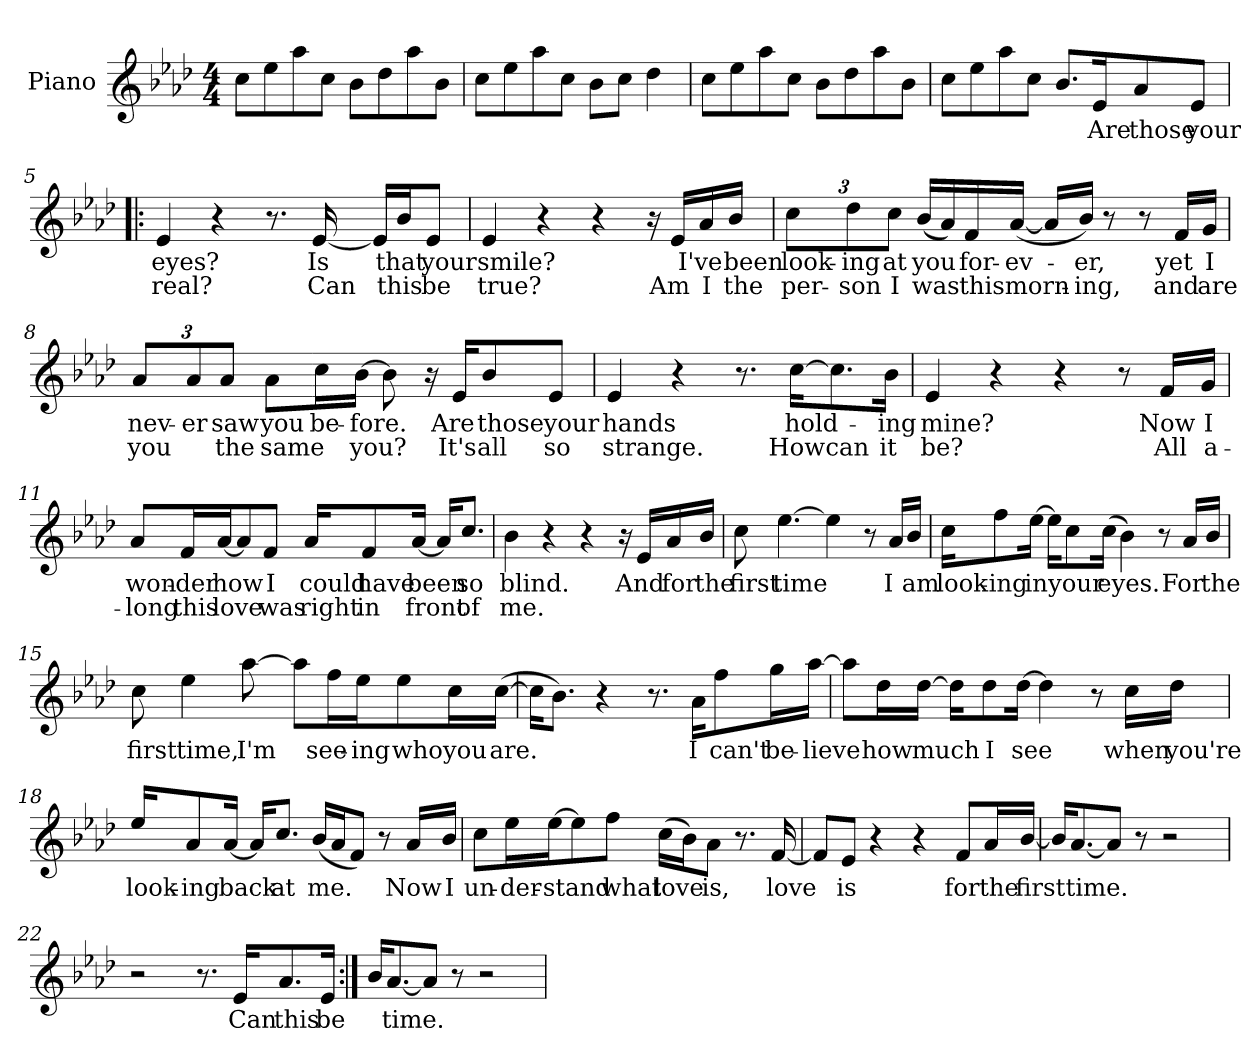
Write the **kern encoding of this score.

**kern	**text	**text
*part1	*part1	*part1
*staff1	*staff1	*staff1
*I"Piano	*	*
*I'Pno.	*	*
*clefG2	*	*
*k[b-e-a-d-]	*	*
*A-:	*	*
*M4/4	*	*
=1	=1	=1
8cc\L	.	.
8ee-\	.	.
8aa-\	.	.
8cc\J	.	.
8b-\L	.	.
8dd-\	.	.
8aa-\	.	.
8b-\J	.	.
=2	=2	=2
8cc\L	.	.
8ee-\	.	.
8aa-\	.	.
8cc\J	.	.
8b-\L	.	.
8cc\J	.	.
4dd-\	.	.
=3	=3	=3
8cc\L	.	.
8ee-\	.	.
8aa-\	.	.
8cc\J	.	.
8b-\L	.	.
8dd-\	.	.
8aa-\	.	.
8b-\J	.	.
!!LO:LB:g=z
=4	=4	=4
8cc\L	.	.
8ee-\	.	.
8aa-\	.	.
8cc\J	.	.
8.b-/L	.	.
16e-/K	Are	.
8a-/	those	.
8e-/J	your	.
=5!|:	=5!|:	=5!|:
4e-/	eyes?	real?
4r	.	.
8.r	.	.
[16e-/	Is	Can
16e-/LL]	.	.
16b-/J	that	this
8e-/J	your	be
=6	=6	=6
4e-/	smile?	true?
4r	.	.
4r	.	.
16r	.	.
16e-/LL	.	Am
16a-/	I've	I
16b-/JJ	been	the
!!LO:LB:g=z
=7	=7	=7
*Xbrackettup	*	*
12cc\L	look-	-per-
12dd-\	-ing	-son
12cc\J	at	I
(16b-/LL	you	was
16a-/)	.	.
16f/	for-	this
([16a-/JJ	-ev-	morn-
16a-/LL]	.	.
16b-/JJ)	-er,	-ing,
8r	.	.
8r	.	.
16f/LL	yet	and
16g/JJ	I	are
=8	=8	=8
12a-/L	nev-	you
12a-/	-er	.
12a-/J	saw	the
8a-\L	you	same
16cc\L	be-	.
[16b-\JJ	-fore.	you?
8b-\]	.	.
16r	.	.
16e-/KL	Are	It's
8b-/	those	all
8e-/J	your	so
!!LO:LB:g=z
=9	=9	=9
4e-/	hands	strange.
4r	.	.
8.r	.	.
[16cc\KL	hold-	How
8.cc\]	.	can
16b-\Jk	-ing	it
=10	=10	=10
4e-/	mine?	be?
4r	.	.
4r	.	.
8r	.	.
16f/LL	Now	All
16g/JJ	I	a-
=11	=11	=11
8a-/L	won-	-long
16f/L	-der	this
[16a-/J	how	love
8a-/]	.	.
8f/J	I	was
16a-/KL	could	right
8f/	have	in
[16a-/Jk	been	front
16a-/KL]	.	.
8.cc/J	so	of
!!LO:LB:g=z
=12	=12	=12
4b-\	blind.	me.
4r	.	.
4r	.	.
16r	.	.
16e-/LL	And	.
16a-/	for	.
16b-/JJ	the	.
=13	=13	=13
8cc\	first	.
[4.ee-\	time	.
4ee-\]	.	.
8r	.	.
16a-/LL	I	.
16b-/JJ	am	.
=14	=14	=14
16cc\KL	look-	.
8ff\	-ing	.
[16ee-\Jk	in	.
16ee-\KL]	.	.
8cc\	your	.
(16cc\Jk	eyes.	.
4b-\)	.	.
8r	.	.
16a-/LL	For	.
16b-/JJ	the	.
!!LO:LB:g=z
=15	=15	=15
8cc\	first	.
4ee-\	time,	.
[8aa-\	I'm	.
8aa-\L]	.	.
16ff\L	see-	.
16ee-\J	-ing	.
8ee-\	who	.
16cc\L	you	.
([16cc\JJ	are.	.
=16	=16	=16
16cc\KL]	.	.
8.b-\J)	.	.
4r	.	.
8.r	.	.
16a-\KL	I	.
8ff\	can't	.
16gg\L	be-	.
[16aa-\JJ	-lieve	.
!!LO:LB:g=z
=17	=17	=17
8aa-\L]	.	.
16dd-\L	how	.
[16dd-\JJ	much	.
16dd-\KL]	.	.
8dd-\	I	.
[16dd-\Jk	see	.
4dd-\]	.	.
8r	.	.
16cc\LL	when	.
16dd-\JJ	you're	.
=18	=18	=18
16ee-/KL	look-	.
8a-/	-ing	.
[16a-/Jk	back	.
16a-/KL]	.	.
8.cc/J	at	.
(16b-/LL	me.	.
16a-/J	.	.
8f/J)	.	.
8r	.	.
16a-/LL	Now	.
16b-/JJ	I	.
!!LO:LB:g=z
=19	=19	=19
8cc\L	un-	.
16ee-\L	-der-	.
[16ee-\J	-stand	.
8ee-\]	.	.
8ff\J	what	.
(16cc\LL	love	.
16b-\J)	.	.
8a-\J	is,	.
8.r	.	.
[16f/	love	.
=20	=20	=20
8f/L]	.	.
8e-/J	is	.
4r	.	.
4r	.	.
8f/L	for	.
16a-/L	the	.
[16b-/JJ	first	.
=21	=21	=21
16b-/KL]	.	.
[8.a-/	time.	.
8a-/J]	.	.
8r	.	.
2r	.	.
!!LO:PB:g=z
=22	=22	=22
2r	.	.
8.r	.	.
16e-/KL	Can	.
8.a-/	this	.
16e-/Jk	be	.
=23:|!	=23:|!	=23:|!
16b-/KL	.	.
[8.a-/	time.	.
8a-/J]	.	.
8r	.	.
2r	.	.
=	=	=
*-	*-	*-
